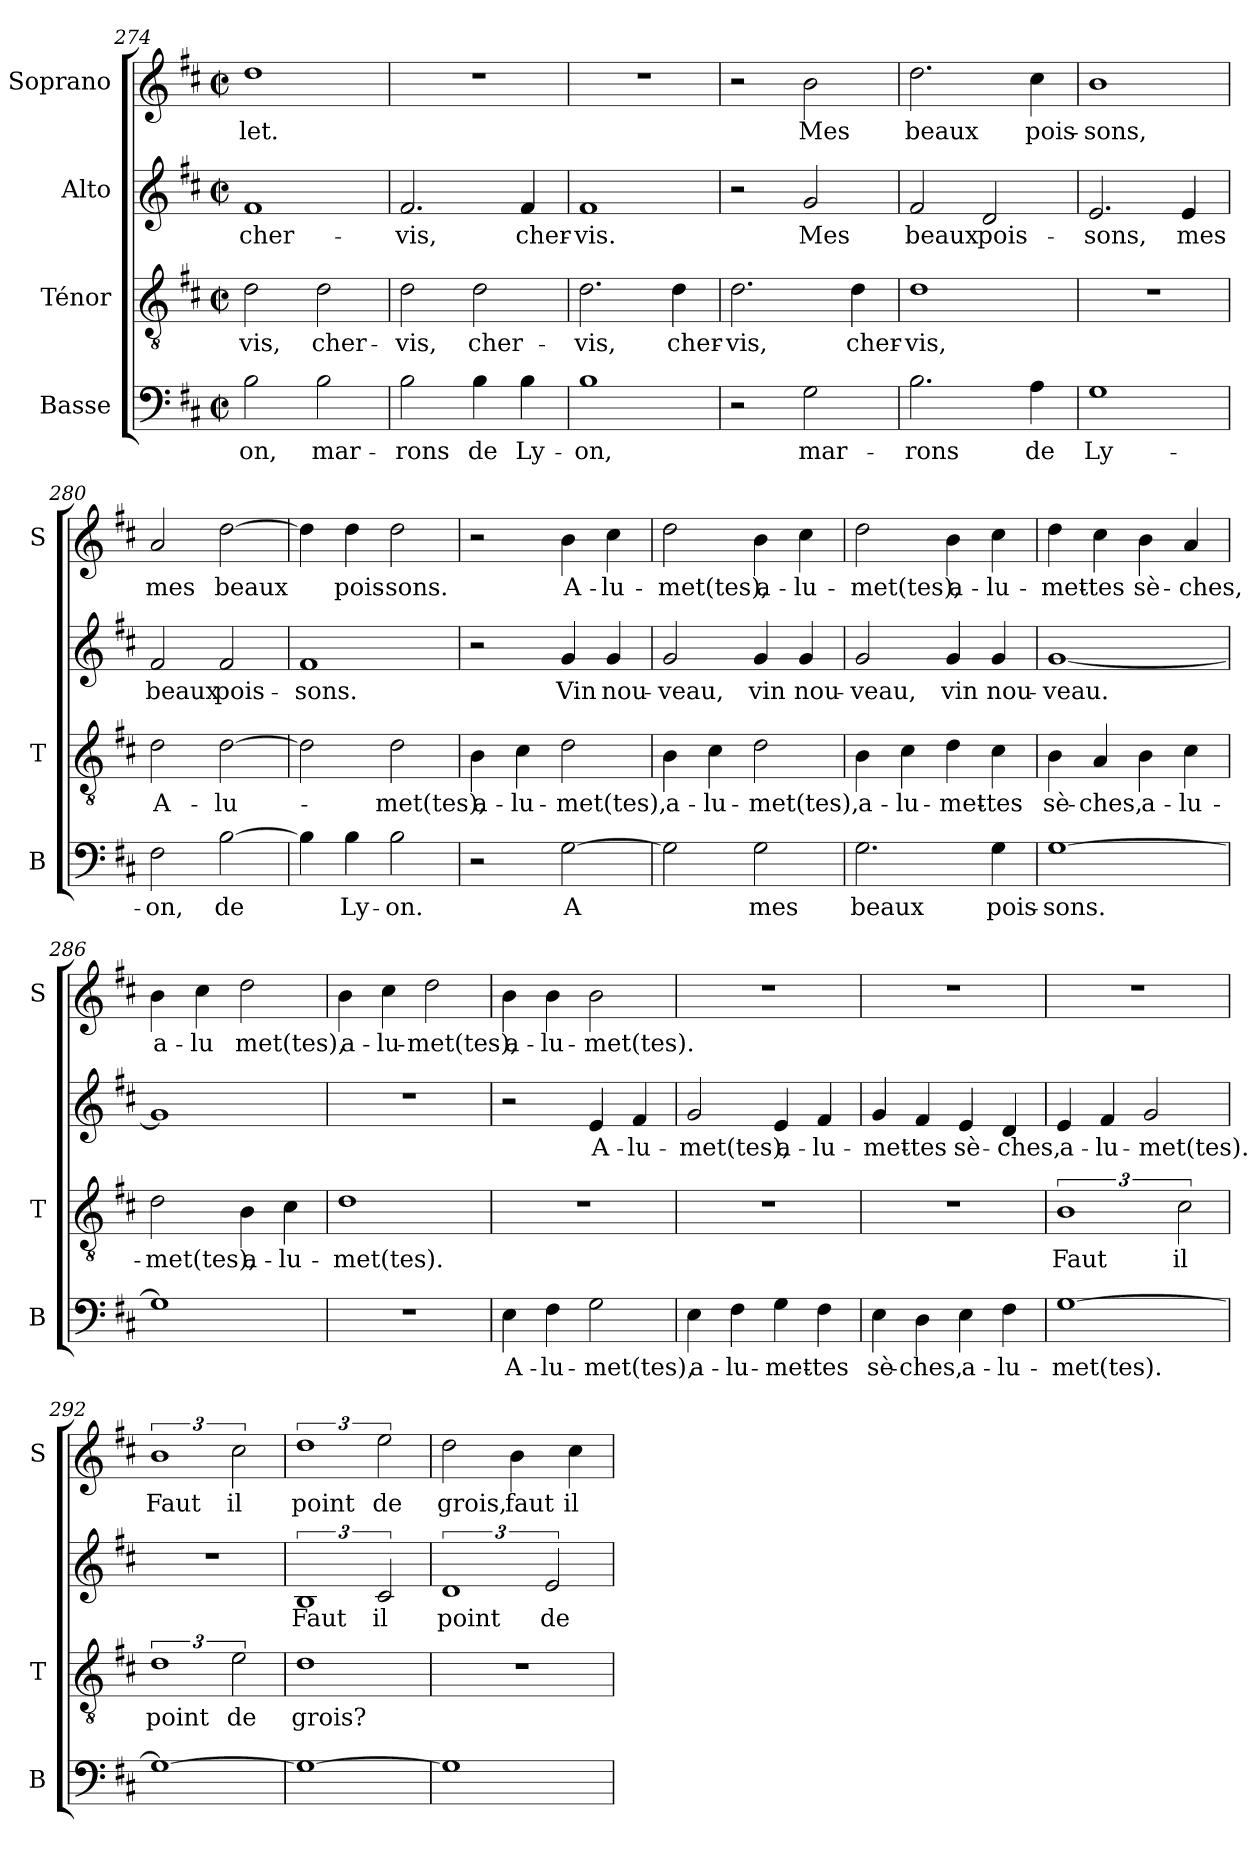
**kern	**text	**kern	**text	**kern	**text	**kern	**text
*part4	*part4	*part3	*part3	*part2	*part2	*part1	*part1
*staff4	*staff4	*staff3	*staff3	*staff2	*staff2	*staff1	*staff1
*I"Basse	*	*I"Ténor	*	*I"Alto	*	*I"Soprano	*
*I'B	*	*I'T	*	*	*	*I'S	*
*clefF4	*	*clefGv2	*	*clefG2	*	*clefG2	*
*k[f#c#]	*	*k[f#c#]	*	*k[f#c#]	*	*k[f#c#]	*
*M4/4	*	*M4/4	*	*M4/4	*	*M4/4	*
*met(c|)	*	*met(c|)	*	*met(c|)	*	*met(c|)	*
=274	=274	=274	=274	=274	=274	=274	=274
!	!LO:LY:b	!	!LO:LY:b	!	!LO:LY:b	!	!LO:LY:b
2B\	-on,	2d\	-vis,	1f#	cher-	1dd	-let.
!	!LO:LY:b	!	!LO:LY:b	!	!	!	!
2B\	mar-	2d\	cher-	.	.	.	.
=275	=275	=275	=275	=275	=275	=275	=275
!	!LO:LY:b	!	!LO:LY:b	!	!LO:LY:b	!	!
2B\	-rons	2d\	-vis,	2.f#/	-vis,	1r	.
!	!LO:LY:b	!	!LO:LY:b	!	!	!	!
4B\	de	2d\	cher-	.	.	.	.
!	!LO:LY:b	!	!	!	!LO:LY:b	!	!
4B\	Ly-	.	.	4f#/	cher-	.	.
=276	=276	=276	=276	=276	=276	=276	=276
!	!LO:LY:b	!	!LO:LY:b	!	!LO:LY:b	!	!
1B	-on,	2.d\	-vis,	1f#	-vis.	1r	.
!	!	!	!LO:LY:b	!	!	!	!
.	.	4d\	cher-	.	.	.	.
=277	=277	=277	=277	=277	=277	=277	=277
!	!	!	!LO:LY:b	!	!	!	!
2r	.	2.d\	-vis,	2r	.	2r	.
!	!LO:LY:b	!	!	!	!LO:LY:b	!	!LO:LY:b
2G\	mar-	.	.	2g/	Mes	2b\	Mes
!	!	!	!LO:LY:b	!	!	!	!
.	.	4d\	cher-	.	.	.	.
=278	=278	=278	=278	=278	=278	=278	=278
!	!LO:LY:b	!	!LO:LY:b	!	!LO:LY:b	!	!LO:LY:b
2.B\	-rons	1d	-vis,	2f#/	beaux	2.dd\	beaux
!	!	!	!	!	!LO:LY:b	!	!
.	.	.	.	2d/	pois-	.	.
!	!LO:LY:b	!	!	!	!	!	!LO:LY:b
4A\	de	.	.	.	.	4cc#\	pois-
=279	=279	=279	=279	=279	=279	=279	=279
!	!LO:LY:b	!	!	!	!LO:LY:b	!	!LO:LY:b
1G	Ly-	1r	.	2.e/	-sons,	1b	-sons,
!	!	!	!	!	!LO:LY:b	!	!
.	.	.	.	4e/	mes	.	.
!!LO:LB:g=z
=280	=280	=280	=280	=280	=280	=280	=280
!	!LO:LY:b	!	!LO:LY:b	!	!LO:LY:b	!	!LO:LY:b
2F#\	-on,	2d\	A-	2f#/	beaux	2a/	mes
!	!LO:LY:b	!	!LO:LY:b	!	!LO:LY:b	!	!LO:LY:b
[2B\	de	[2d\	-lu-	2f#/	pois-	[2dd\	beaux
=281	=281	=281	=281	=281	=281	=281	=281
!	!	!	!	!	!LO:LY:b	!	!
4B\]	.	2d\]	.	1f#	-sons.	4dd\]	.
!	!LO:LY:b	!	!	!	!	!	!LO:LY:b
4B\	Ly-	.	.	.	.	4dd\	pois-
!	!LO:LY:b	!	!LO:LY:b	!	!	!	!LO:LY:b
2B\	-on.	2d\	-met(tes),	.	.	2dd\	-sons.
=282	=282	=282	=282	=282	=282	=282	=282
!	!	!	!LO:LY:b	!	!	!	!
2r	.	4B\	a-	2r	.	2r	.
!	!	!	!LO:LY:b	!	!	!	!
.	.	4c#\	-lu-	.	.	.	.
!	!LO:LY:b	!	!LO:LY:b	!	!LO:LY:b	!	!LO:LY:b
[2G\	A	2d\	-met(tes),	4g/	Vin	4b\	A-
!	!	!	!	!	!LO:LY:b	!	!LO:LY:b
.	.	.	.	4g/	nou-	4cc#\	-lu-
=283	=283	=283	=283	=283	=283	=283	=283
!	!	!	!LO:LY:b	!	!LO:LY:b	!	!LO:LY:b
2G\]	.	4B\	a-	2g/	-veau,	2dd\	-met(tes),
!	!	!	!LO:LY:b	!	!	!	!
.	.	4c#\	-lu-	.	.	.	.
!	!LO:LY:b	!	!LO:LY:b	!	!LO:LY:b	!	!LO:LY:b
2G\	mes	2d\	-met(tes),	4g/	vin	4b\	a-
!	!	!	!	!	!LO:LY:b	!	!LO:LY:b
.	.	.	.	4g/	nou-	4cc#\	-lu-
=284	=284	=284	=284	=284	=284	=284	=284
!	!LO:LY:b	!	!LO:LY:b	!	!LO:LY:b	!	!LO:LY:b
2.G\	beaux	4B\	a-	2g/	-veau,	2dd\	-met(tes),
!	!	!	!LO:LY:b	!	!	!	!
.	.	4c#\	-lu-	.	.	.	.
!	!	!	!LO:LY:b	!	!LO:LY:b	!	!LO:LY:b
.	.	4d\	-met-	4g/	vin	4b\	a-
!	!LO:LY:b	!	!LO:LY:b	!	!LO:LY:b	!	!LO:LY:b
4G\	pois-	4c#\	-tes	4g/	nou-	4cc#\	-lu-
=285	=285	=285	=285	=285	=285	=285	=285
!	!LO:LY:b	!	!LO:LY:b	!	!LO:LY:b	!	!LO:LY:b
[1G	-sons.	4B\	sè-	[1g	-veau.	4dd\	-met-
!	!	!	!LO:LY:b	!	!	!	!LO:LY:b
.	.	4A/	-ches,	.	.	4cc#\	-tes
!	!	!	!LO:LY:b	!	!	!	!LO:LY:b
.	.	4B\	a-	.	.	4b\	sè-
!	!	!	!LO:LY:b	!	!	!	!LO:LY:b
.	.	4c#\	-lu-	.	.	4a/	-ches,
!!LO:PB:g=z
=286	=286	=286	=286	=286	=286	=286	=286
!	!	!	!LO:LY:b	!	!	!	!LO:LY:b
1G]	.	2d\	-met(tes),	1g]	.	4b\	a-
!	!	!	!	!	!	!	!LO:LY:b
.	.	.	.	.	.	4cc#\	-lu
!	!	!	!LO:LY:b	!	!	!	!LO:LY:b
.	.	4B\	a-	.	.	2dd\	met(tes),
!	!	!	!LO:LY:b	!	!	!	!
.	.	4c#\	-lu-	.	.	.	.
=287	=287	=287	=287	=287	=287	=287	=287
!	!	!	!LO:LY:b	!	!	!	!LO:LY:b
1r	.	1d	-met(tes).	1r	.	4b\	a-
!	!	!	!	!	!	!	!LO:LY:b
.	.	.	.	.	.	4cc#\	-lu-
!	!	!	!	!	!	!	!LO:LY:b
.	.	.	.	.	.	2dd\	-met(tes),
=288	=288	=288	=288	=288	=288	=288	=288
!	!LO:LY:b	!	!	!	!	!	!LO:LY:b
4E\	A-	1r	.	2r	.	4b\	a-
!	!LO:LY:b	!	!	!	!	!	!LO:LY:b
4F#\	-lu-	.	.	.	.	4b\	-lu-
!	!LO:LY:b	!	!	!	!LO:LY:b	!	!LO:LY:b
2G\	-met(tes),	.	.	4e/	A-	2b\	-met(tes).
!	!	!	!	!	!LO:LY:b	!	!
.	.	.	.	4f#/	-lu-	.	.
=289	=289	=289	=289	=289	=289	=289	=289
!	!LO:LY:b	!	!	!	!LO:LY:b	!	!
4E\	a-	1r	.	2g/	-met(tes),	1r	.
!	!LO:LY:b	!	!	!	!	!	!
4F#\	-lu-	.	.	.	.	.	.
!	!LO:LY:b	!	!	!	!LO:LY:b	!	!
4G\	-met-	.	.	4e/	a-	.	.
!	!LO:LY:b	!	!	!	!LO:LY:b	!	!
4F#\	-tes	.	.	4f#/	-lu-	.	.
=290	=290	=290	=290	=290	=290	=290	=290
!	!LO:LY:b	!	!	!	!LO:LY:b	!	!
4E\	sè-	1r	.	4g/	-met-	1r	.
!	!LO:LY:b	!	!	!	!LO:LY:b	!	!
4D\	-ches,	.	.	4f#/	-tes	.	.
!	!LO:LY:b	!	!	!	!LO:LY:b	!	!
4E\	a-	.	.	4e/	sè-	.	.
!	!LO:LY:b	!	!	!	!LO:LY:b	!	!
4F#\	-lu-	.	.	4d/	-ches,	.	.
=291	=291	=291	=291	=291	=291	=291	=291
!	!LO:LY:b	!	!LO:LY:b	!	!LO:LY:b	!	!
[1G	-met(tes).	3%2B	Faut	4e/	a-	1r	.
!	!	!	!	!	!LO:LY:b	!	!
.	.	.	.	4f#/	-lu-	.	.
!	!	!	!	!	!LO:LY:b	!	!
.	.	.	.	2g/	-met(tes).	.	.
!	!	!	!LO:LY:b	!	!	!	!
.	.	3c#\	il	.	.	.	.
=292	=292	=292	=292	=292	=292	=292	=292
!	!	!	!LO:LY:b	!	!	!	!LO:LY:b
1G_	.	3%2d	point	1r	.	3%2b	Faut
!	!	!	!LO:LY:b	!	!	!	!LO:LY:b
.	.	3e\	de	.	.	3cc#\	il
!!LO:LB:g=z
=293	=293	=293	=293	=293	=293	=293	=293
!	!	!	!LO:LY:b	!	!LO:LY:b	!	!LO:LY:b
1G_	.	1d	grois?	3%2B	Faut	3%2dd	point
!	!	!	!	!	!LO:LY:b	!	!LO:LY:b
.	.	.	.	3c#/	il	3ee\	de
=294	=294	=294	=294	=294	=294	=294	=294
!	!	!	!	!	!LO:LY:b	!	!LO:LY:b
1G]	.	1r	.	3%2d	point	2dd\	grois,
!	!	!	!	!	!	!	!LO:LY:b
.	.	.	.	.	.	4b\	faut
!	!	!	!	!	!LO:LY:b	!	!
.	.	.	.	3e/	de	.	.
!	!	!	!	!	!	!	!LO:LY:b
.	.	.	.	.	.	4cc#\	il
=	=	=	=	=	=	=	=
*-	*-	*-	*-	*-	*-	*-	*-
